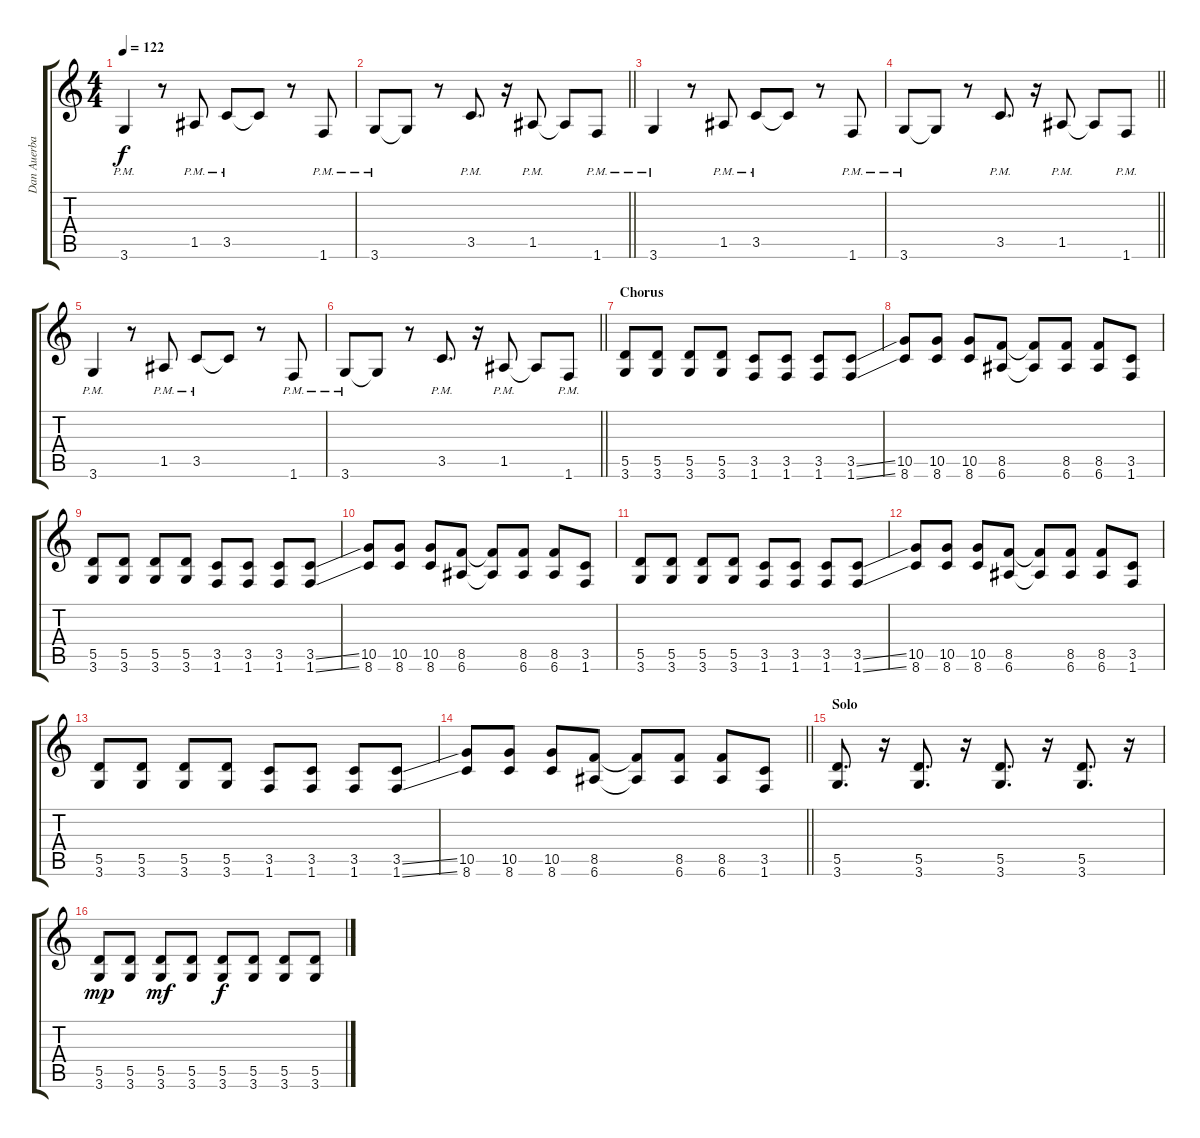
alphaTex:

\track ("Dan Auerbach" "Dan Auerba") {instrument distortionguitar}
\staff {score tabs}
\tuning (E4 B3 G3 D3 A2 E2) {hide}
\ts (4 4)
\tempo 122
\clef g2
\ks c
3.6{pm}.4{dy f} r.8 1.5{pm}.8 3.5{pm}.8 3.5{t}.8 r.8 1.6{pm}.8 |
\barLineRight lightlight
3.6{pm}.8 3.6{t}.8 r.8 3.5{pm}.8{d} r.16 1.5{pm}.8 1.5{t}.8 1.6{pm}.8 |
3.6{pm}.4 r.8 1.5{pm}.8 3.5{pm}.8 3.5{t}.8 r.8 1.6{pm}.8 |
\barLineRight lightlight
3.6{pm}.8 3.6{t}.8 r.8 3.5{pm}.8{d} r.16 1.5{pm}.8 1.5{t}.8 1.6{pm}.8 |
3.6{pm}.4 r.8 1.5{pm}.8 3.5{pm}.8 3.5{t}.8 r.8 1.6{pm}.8 |
\barLineRight lightlight
3.6{pm}.8 3.6{t}.8 r.8 3.5{pm}.8{d} r.16 1.5{pm}.8 1.5{t}.8 1.6{pm}.8 |
\section ("" "Chorus")
(5.5 3.6).8 (5.5 3.6).8 (5.5 3.6).8 (5.5 3.6).8 (3.5 1.6).8 (3.5 1.6).8 (3.5 1.6).8 (3.5{ss} 1.6{ss}).8 |
(10.5 8.6).8 (10.5 8.6).8 (10.5 8.6).8 (8.5 6.6).8 (8.5{t} 6.6{t}).8 (8.5 6.6).8 (8.5 6.6).8 (3.5 1.6).8 |
(5.5 3.6).8 (5.5 3.6).8 (5.5 3.6).8 (5.5 3.6).8 (3.5 1.6).8 (3.5 1.6).8 (3.5 1.6).8 (3.5{ss} 1.6{ss}).8 |
(10.5 8.6).8 (10.5 8.6).8 (10.5 8.6).8 (8.5 6.6).8 (8.5{t} 6.6{t}).8 (8.5 6.6).8 (8.5 6.6).8 (3.5 1.6).8 |
(5.5 3.6).8 (5.5 3.6).8 (5.5 3.6).8 (5.5 3.6).8 (3.5 1.6).8 (3.5 1.6).8 (3.5 1.6).8 (3.5{ss} 1.6{ss}).8 |
(10.5 8.6).8 (10.5 8.6).8 (10.5 8.6).8 (8.5 6.6).8 (8.5{t} 6.6{t}).8 (8.5 6.6).8 (8.5 6.6).8 (3.5 1.6).8 |
(5.5 3.6).8 (5.5 3.6).8 (5.5 3.6).8 (5.5 3.6).8 (3.5 1.6).8 (3.5 1.6).8 (3.5 1.6).8 (3.5{ss} 1.6{ss}).8 |
\barLineRight lightlight
(10.5 8.6).8 (10.5 8.6).8 (10.5 8.6).8 (8.5 6.6).8 (8.5{t} 6.6{t}).8 (8.5 6.6).8 (8.5 6.6).8 (3.5 1.6).8 |
\section ("" "Solo")
(5.5 3.6).8{d} r.16 (5.5 3.6).8{d} r.16 (5.5 3.6).8{d} r.16 (5.5 3.6).8{d} r.16 |
(5.5 3.6).8{dy mp} (5.5 3.6).8 (5.5 3.6).8{dy mf} (5.5 3.6).8 (5.5 3.6).8{dy f} (5.5 3.6).8 (5.5 3.6).8 (5.5 3.6).8
